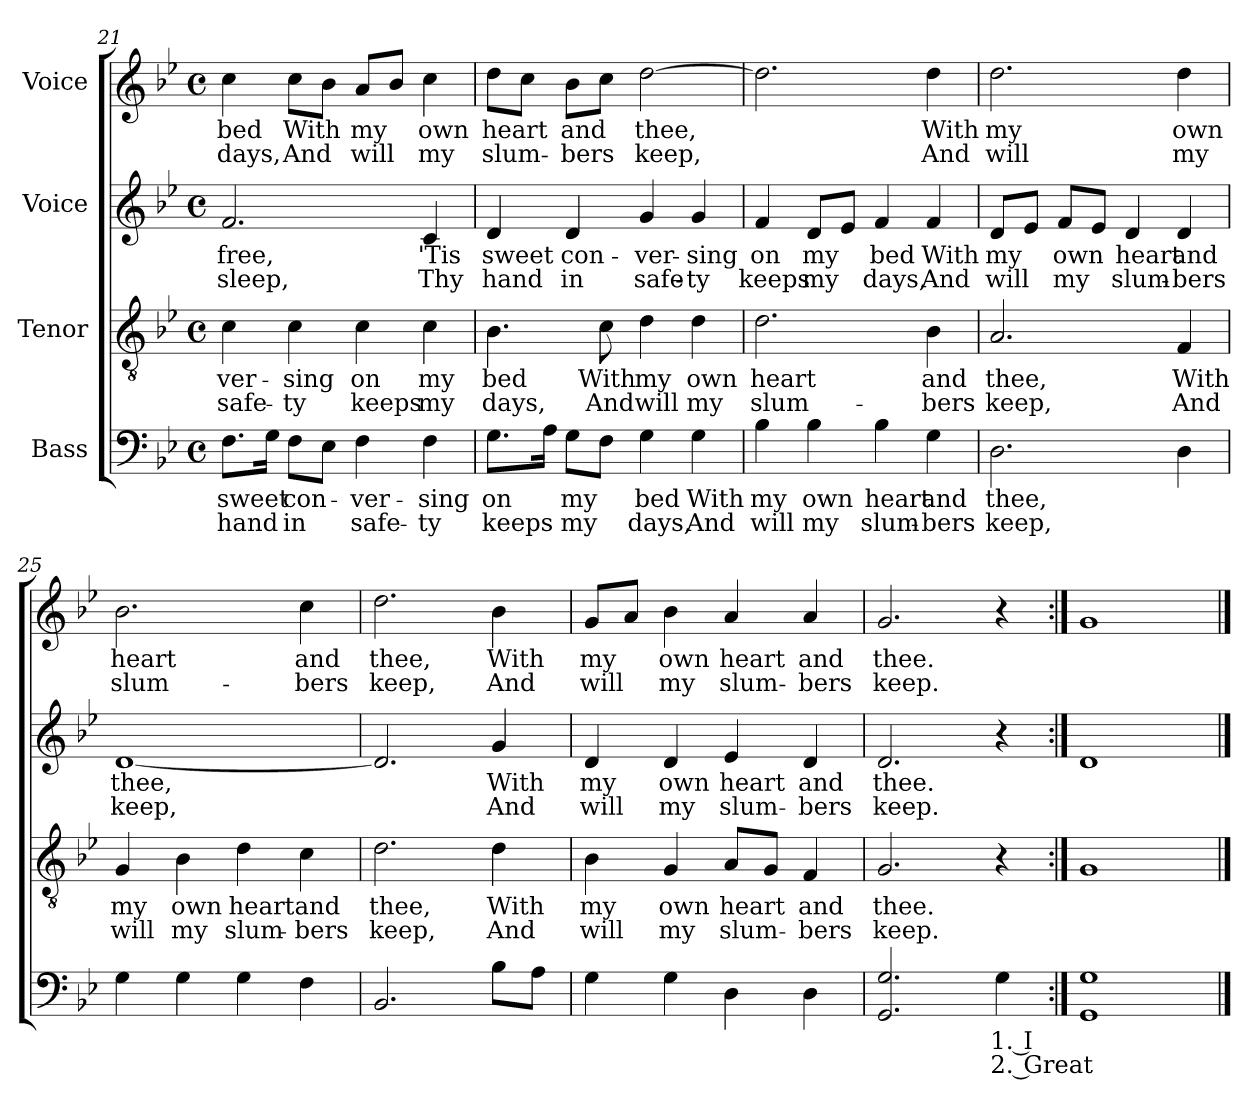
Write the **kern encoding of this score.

**kern	**text	**text	**kern	**text	**text	**kern	**text	**text	**kern	**text	**text
*part4	*part4	*part4	*part3	*part3	*part3	*part2	*part2	*part2	*part1	*part1	*part1
*staff4	*staff4	*staff4	*staff3	*staff3	*staff3	*staff2	*staff2	*staff2	*staff1	*staff1	*staff1
*I"Bass	*	*	*I"Tenor	*	*	*I"Voice	*	*	*I"Voice	*	*
*clefF4	*	*	*clefGv2	*	*	*clefG2	*	*	*clefG2	*	*
*k[b-e-]	*	*	*k[b-e-]	*	*	*k[b-e-]	*	*	*k[b-e-]	*	*
*M4/4	*	*	*M4/4	*	*	*M4/4	*	*	*M4/4	*	*
*met(c)	*	*	*met(c)	*	*	*met(c)	*	*	*met(c)	*	*
=21	=21	=21	=21	=21	=21	=21	=21	=21	=21	=21	=21
8.F\L	sweet	hand	4c\	-ver-	safe-	2.f/	free,	sleep,	4cc\	bed	days,
16G\Jk	.	.	.	.	.	.	.	.	.	.	.
8F\L	con-	in	4c\	-sing	-ty	.	.	.	8cc\L	With	And
8E-\J	.	.	.	.	.	.	.	.	8b-\J	.	.
4F\	-ver-	safe-	4c\	on	keeps	.	.	.	8a/L	my	will
.	.	.	.	.	.	.	.	.	8b-/J	.	.
4F\	-sing	-ty	4c\	my	my	4c/	'Tis	Thy	4cc\	own	my
=22	=22	=22	=22	=22	=22	=22	=22	=22	=22	=22	=22
8.G\L	on	keeps	4.B-\	bed	days,	4d/	sweet	hand	8dd\L	heart	slum-
.	.	.	.	.	.	.	.	.	8cc\J	.	.
16A\Jk	.	.	.	.	.	.	.	.	.	.	.
8G\L	my	my	.	.	.	4d/	con-	in	8b-\L	and	-bers
8F\J	.	.	8c\	With	And	.	.	.	8cc\J	.	.
4G\	bed	days,	4d\	my	will	4g/	-ver-	safe-	[2dd\	thee,	keep,
4G\	With	And	4d\	own	my	4g/	-sing	-ty	.	.	.
=23	=23	=23	=23	=23	=23	=23	=23	=23	=23	=23	=23
4B-\	my	will	2.d\	heart	slum-	4f/	on	keeps	2.dd\]	.	.
4B-\	own	my	.	.	.	8d/L	my	my	.	.	.
.	.	.	.	.	.	8e-/J	.	.	.	.	.
4B-\	heart	slum-	.	.	.	4f/	bed	days,	.	.	.
4G\	and	-bers	4B-\	and	-bers	4f/	With	And	4dd\	With	And
!!LO:LB:g=z
=24	=24	=24	=24	=24	=24	=24	=24	=24	=24	=24	=24
2.D\	thee,	keep,	2.A/	thee,	keep,	8d/L	my	will	2.dd\	my	will
.	.	.	.	.	.	8e-/J	.	.	.	.	.
.	.	.	.	.	.	8f/L	own	my	.	.	.
.	.	.	.	.	.	8e-/J	.	.	.	.	.
.	.	.	.	.	.	4d/	heart	slum-	.	.	.
4D\	.	.	4F/	With	And	4d/	and	-bers	4dd\	own	my
=25	=25	=25	=25	=25	=25	=25	=25	=25	=25	=25	=25
4G\	.	.	4G/	my	will	[1d	thee,	keep,	2.b-\	heart	slum-
4G\	.	.	4B-\	own	my	.	.	.	.	.	.
4G\	.	.	4d\	heart	slum-	.	.	.	.	.	.
4F\	.	.	4c\	and	-bers	.	.	.	4cc\	and	-bers
=26	=26	=26	=26	=26	=26	=26	=26	=26	=26	=26	=26
2.BB-/	.	.	2.d\	thee,	keep,	2.d/]	.	.	2.dd\	thee,	keep,
8B-\L	.	.	4d\	With	And	4g/	With	And	4b-\	With	And
8A\J	.	.	.	.	.	.	.	.	.	.	.
=27	=27	=27	=27	=27	=27	=27	=27	=27	=27	=27	=27
4G\	.	.	4B-\	my	will	4d/	my	will	8g/L	my	will
.	.	.	.	.	.	.	.	.	8a/J	.	.
4G\	.	.	4G/	own	my	4d/	own	my	4b-\	own	my
4D\	.	.	8A/L	heart	slum-	4e-/	heart	slum-	4a/	heart	slum-
.	.	.	8G/J	.	.	.	.	.	.	.	.
4D\	.	.	4F/	and	-bers	4d/	and	-bers	4a/	and	-bers
=28	=28	=28	=28	=28	=28	=28	=28	=28	=28	=28	=28
2.GG/ 2.G/	.	.	2.G/	thee.	keep.	2.d/	thee.	keep.	2.g/	thee.	keep.
4G\	1. I	2. Great	4r	.	.	4r	.	.	4r	.	.
=29:|!	=29:|!	=29:|!	=29:|!	=29:|!	=29:|!	=29:|!	=29:|!	=29:|!	=29:|!	=29:|!	=29:|!
1GG 1G	.	.	1G	.	.	1d	.	.	1g	.	.
==	==	==	==	==	==	==	==	==	==	==	==
*-	*-	*-	*-	*-	*-	*-	*-	*-	*-	*-	*-
